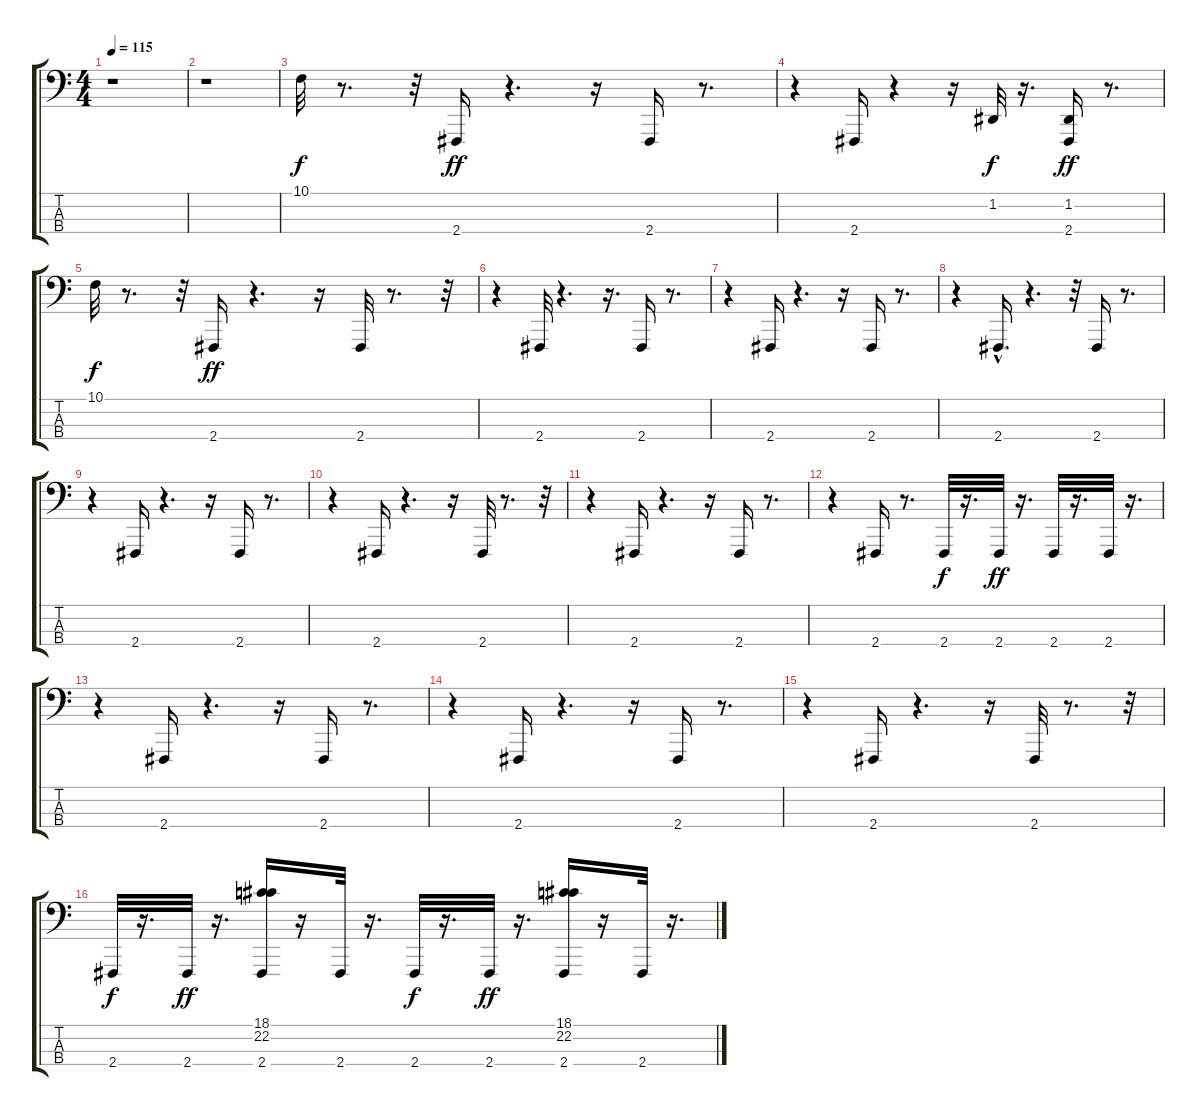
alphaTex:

\track "" {instrument sopranosax}
\staff {score tabs}
\tuning (G2 D2 A1 E1) {hide}
\ts (4 4)
\tempo 115
\clef f4
\ks c
r.1{dy f instrument sopranosax} |
r.1 |
10.1.32 r.8{d} r.32 2.4.16{dy ff} r.4{d} r.16 2.4.16 r.8{d} |
r.4 2.4.16 r.4 r.16 1.2.32{dy f} r.16{d} (1.2 2.4).16{dy ff} r.8{d} |
10.1.32{dy f} r.8{d} r.32 2.4.16{dy ff} r.4{d} r.16 2.4.32 r.8{d} r.32 |
r.4 2.4.32 r.4{d} r.16{d} 2.4.16 r.8{d} |
r.4 2.4.16 r.4{d} r.16 2.4.16 r.8{d} |
r.4 2.4{hac}.16{d} r.4{d} r.32 2.4.16 r.8{d} |
r.4 2.4.16 r.4{d} r.16 2.4.16 r.8{d} |
r.4 2.4.16 r.4{d} r.16 2.4.32 r.8{d} r.32 |
r.4 2.4.16 r.4{d} r.16 2.4.16 r.8{d} |
r.4 2.4.16 r.8{d} 2.4.32{dy f} r.16{d} 2.4.32{dy ff} r.16{d} 2.4.32 r.16{d} 2.4.32 r.16{d} |
r.4 2.4.16 r.4{d} r.16 2.4.16 r.8{d} |
r.4 2.4.16 r.4{d} r.16 2.4.16 r.8{d} |
r.4 2.4.16 r.4{d} r.16 2.4.32 r.8{d} r.32 |
2.4.32{dy f} r.16{d} 2.4.32{dy ff} r.16{d} (18.1 22.2 2.4).16 r.16 2.4.32 r.16{d} 2.4.32{dy f} r.16{d} 2.4.32{dy ff} r.16{d} (18.1 22.2 2.4).16 r.16 2.4.32 r.16{d}
